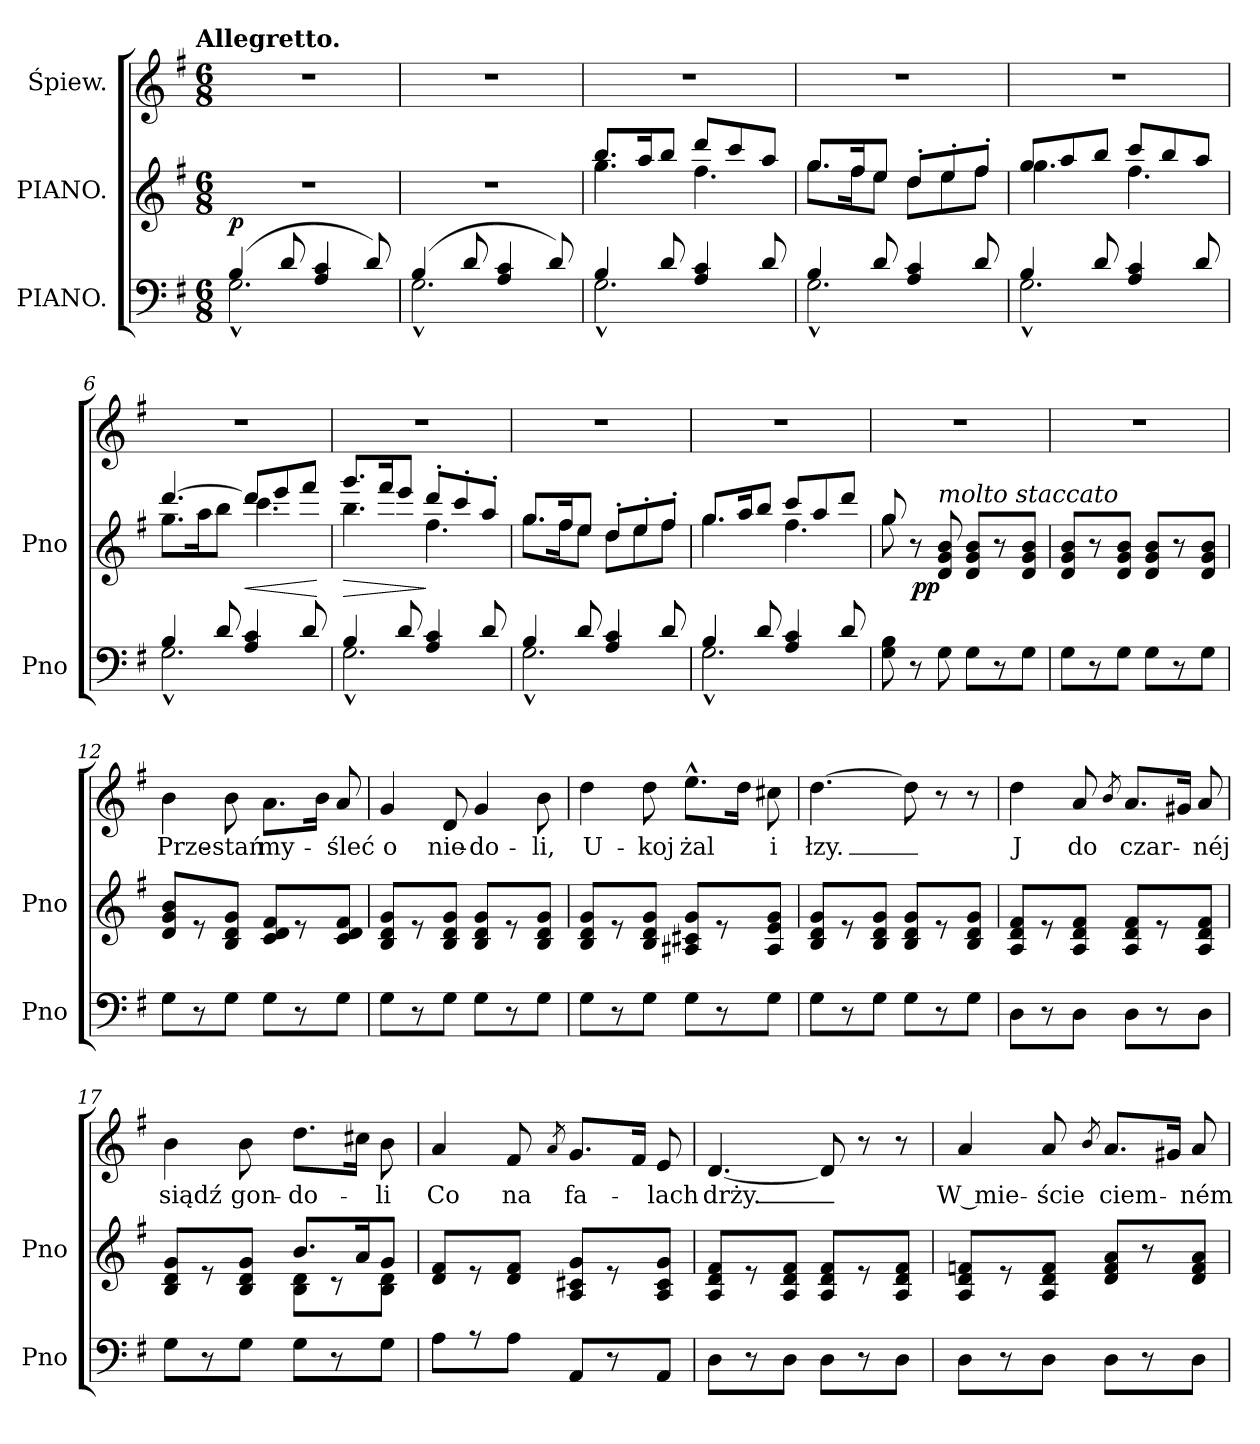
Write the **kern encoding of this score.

**kern	**kern	**dynam	**kern	**text
*part3	*part2	*part2	*part1	*part1
*staff3	*staff2	*staff2	*staff1	*staff1
*I"PIANO.	*I"PIANO.	*	*I"Śpiew.	*
*I'Pno	*I'Pno	*	*	*
*clefF4	*clefG2	*	*clefG2	*
*k[f#]	*k[f#]	*	*k[f#]	*
*G:	*G:	*	*G:	*
!!LO:TX:omd:t=Allegretto.
*M6/8	*M6/8	*	*M6/8	*
=1	=1	=1	=1	=1
*^	*	*	*	*
(4B/	2.G^^\	2.r	p	2.r	.
8d/	.	.	.	.	.
4A/ 4c/	.	.	.	.	.
8d/)	.	.	.	.	.
=2	=2	=2	=2	=2	=2
(4B/	2.G^^\	2.r	.	2.r	.
8d/	.	.	.	.	.
4A/ 4c/	.	.	.	.	.
8d/)	.	.	.	.	.
=3	=3	=3	=3	=3	=3
*	*	*^	*	*	*
4B/	2.G^^\	8.bb/L	4.gg\	.	2.r	.
.	.	16aa/K	.	.	.	.
8d/	.	8bb/J	.	.	.	.
4A/ 4c/	.	8ddd/L	4.ff#\	.	.	.
.	.	8ccc/	.	.	.	.
8d/	.	8aa/J	.	.	.	.
=4	=4	=4	=4	=4	=4	=4
4B/	2.G^^\	8.gg/L	8.gg\L	.	2.r	.
.	.	16ff#/K	16ff#\K	.	.	.
8d/	.	8ee/J	8ee\J	.	.	.
4A/ 4c/	.	8dd'/L	8dd\L	.	.	.
.	.	8ee'/	8ee\	.	.	.
8d/	.	8ff#'/J	8ff#\J	.	.	.
=5	=5	=5	=5	=5	=5	=5
4B/	2.G^^\	8gg/L	4.gg\	.	2.r	.
.	.	8aa/	.	.	.	.
8d/	.	8bb/J	.	.	.	.
4A/ 4c/	.	8ccc/L	4.ff#\	.	.	.
.	.	8bb/	.	.	.	.
8d/	.	8aa/J	.	.	.	.
=6	=6	=6	=6	=6	=6	=6
4B/	2.G^^\	[4.ddd/	8.gg\L	.	2.r	.
.	.	.	16aa\K	.	.	.
8d/	.	.	8bb\J	.	.	.
!	!	!	!	!LO:HP:b	!	!
4A/ 4c/	.	8ddd/L]	4.ccc\	<	.	.
.	.	8eee/	.	.	.	.
8d/	.	8fff#/J	.	.	.	.
*v	*v	*	*	*	*	*
*	*v	*v	*	*	*
.	.	[	.	.
=7	=7	=7	=7	=7
*^	*^	*	*	*
!	!	!	!	!LO:HP:b	!	!
4B/	2.G^^\	8.ggg/L	4.bb\	>	2.r	.
.	.	16fff#/K	.	.	.	.
8d/	.	8eee/J	.	.	.	.
4A/ 4c/	.	8ddd'/L	4.ff#\	]	.	.
.	.	8ccc'/	.	.	.	.
8d/	.	8aa'/J	.	.	.	.
=8	=8	=8	=8	=8	=8	=8
4B/	2.G^^\	8.gg/L	8.gg\L	.	2.r	.
.	.	16ff#/K	16ff#\K	.	.	.
8d/	.	8ee/J	8ee\J	.	.	.
4A/ 4c/	.	8dd'/L	8dd\L	.	.	.
.	.	8ee'/	8ee\	.	.	.
8d/	.	8ff#'/J	8ff#\J	.	.	.
=9	=9	=9	=9	=9	=9	=9
4B/	2.G^^\	8.gg/L	4.gg\	.	2.r	.
.	.	16aa/K	.	.	.	.
8d/	.	8bb/J	.	.	.	.
4A/ 4c/	.	8ccc/L	4.ff#\	.	.	.
.	.	8aa/	.	.	.	.
8d/	.	8ddd/J	.	.	.	.
*v	*v	*	*	*	*	*
=10	=10	=10	=10	=10	=10
8G\ 8B\	8gg/	8gg\	.	2.r	.
8r	8r	8ryy	.	.	.
!	!LO:TX:a:i:t=molto staccato	!	!	!	!
!	!	!	!LO:DY:rj	!	!
8G\	8d/ 8g/ 8b/	8ryy	pp	.	.
8G\L	8d/ 8g/ 8b/L	4ryy	.	.	.
8r	8r	.	.	.	.
8G\J	8d/ 8g/ 8b/J	8ryy	.	.	.
*	*v	*v	*	*	*
=11	=11	=11	=11	=11
8G\L	8d/ 8g/ 8b/L	.	2.r	.
8r	8r	.	.	.
8G\J	8d/ 8g/ 8b/J	.	.	.
8G\L	8d/ 8g/ 8b/L	.	.	.
8r	8r	.	.	.
8G\J	8d/ 8g/ 8b/J	.	.	.
=12	=12	=12	=12	=12
8G\L	8d/ 8g/ 8b/L	.	4b\	Prze-
8r	8r	.	.	.
8G\J	8B/ 8d/ 8g/J	.	8b\	-stań
8G\L	8c/ 8d/ 8f#/L	.	8.a\L	my-
8r	8r	.	.	.
.	.	.	16b\Jk	.
8G\J	8c/ 8d/ 8f#/J	.	8a/	-śleć
=13	=13	=13	=13	=13
8G\L	8B/ 8d/ 8g/L	.	4g/	o
8r	8r	.	.	.
8G\J	8B/ 8d/ 8g/J	.	8d/	nie-
8G\L	8B/ 8d/ 8g/L	.	4g/	-do-
8r	8r	.	.	.
8G\J	8B/ 8d/ 8g/J	.	8b\	-li,
=14	=14	=14	=14	=14
8G\L	8B/ 8d/ 8g/L	.	4dd\	U-
8r	8r	.	.	.
8G\J	8B/ 8d/ 8g/J	.	8dd\	-koj
8G\L	8A#X/ 8c#X/ 8g/L	.	8.ee^^\L	żal
8r	8r	.	.	.
.	.	.	16dd\Jk	.
8G\J	8A#/ 8e/ 8g/J	.	8cc#X\	i
=15	=15	=15	=15	=15
8G\L	8B/ 8d/ 8g/L	.	[4.dd\	łzy._
8r	8r	.	.	.
8G\J	8B/ 8d/ 8g/J	.	.	.
8G\L	8B/ 8d/ 8g/L	.	8dd\]	.
8r	8r	.	8r	.
8G\J	8B/ 8d/ 8g/J	.	8r	.
=16	=16	=16	=16	=16
8D\L	8A/ 8d/ 8f#/L	.	4dd\	J
8r	8r	.	.	.
8D\J	8A/ 8d/ 8f#/J	.	8a/	do
.	.	.	8qb/	.
8D\L	8A/ 8d/ 8f#/L	.	8.a/L	czar-
8r	8r	.	.	.
.	.	.	16g#X/Jk	.
8D\J	8A/ 8d/ 8f#/J	.	8a/	-néj
=17	=17	=17	=17	=17
*	*^	*	*	*
8G\L	8B/ 8d/ 8g/L	4ryy	.	4b\	siądź
8r	8r	.	.	.	.
8G\J	8B/ 8d/ 8g/J	8ryy	.	8b\	gon-
8G\L	8.b/L	8B\ 8d\L	.	8.dd\L	-do-
8r	.	8r	.	.	.
.	16a/K	.	.	16cc#X\Jk	.
8G\J	8g/J	8B\ 8d\J	.	8b\	-li
*	*v	*v	*	*	*
=18	=18	=18	=18	=18
8A\L	8d/ 8f#/L	.	4a/	Co
8r	8r	.	.	.
8A\J	8d/ 8f#/J	.	8f#/	na
.	.	.	8qa/	.
8AA/L	8A/ 8c#X/ 8g/L	.	8.g/L	fa-
8r	8r	.	.	.
.	.	.	16f#/Jk	.
8AA/J	8A/ 8c#/ 8g/J	.	8e/	-lach
=19	=19	=19	=19	=19
8D\L	8A/ 8d/ 8f#/L	.	[4.d/	drży._
8r	8r	.	.	.
8D\J	8A/ 8d/ 8f#/J	.	.	.
8D\L	8A/ 8d/ 8f#/L	.	8d/]	.
8r	8r	.	8r	.
8D\J	8A/ 8d/ 8f#/J	.	8r	.
=20	=20	=20	=20	=20
8D\L	8A/ 8d/ 8fn/L	.	4a/	W mie-
8r	8r	.	.	.
8D\J	8A/ 8d/ 8f/J	.	8a/	-ście
.	.	.	8qb/	.
8D\L	8d/ 8f/ 8a/L	.	8.a/L	ciem-
8r	8r	.	.	.
.	.	.	16g#X/Jk	.
8D\J	8d/ 8f/ 8a/J	.	8a/	-ném
=	=	=	=	=
*-	*-	*-	*-	*-
